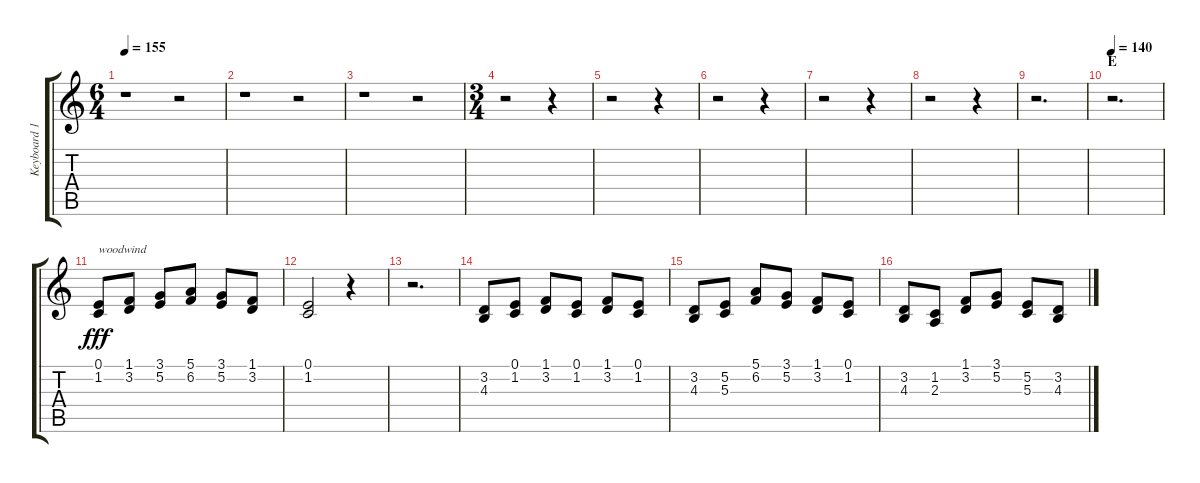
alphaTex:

\track ("Keyboard 1" "Keyboard 1") {instrument brasssection}
\staff {score tabs}
\tuning (E4 B3 G3 D3 A2 E2) {hide}
\ts (6 4)
\tempo 155
\clef g2
\ks c
r.1{dy fff} r.2 |
r.1 r.2 |
r.1 r.2 |
\ts (3 4)
r.2 r.4 |
r.2 r.4 |
r.2 r.4 |
r.2 r.4 |
r.2 r.4 |
r.2{d} |
\section ("" "E")
\tempo 140
r.2{d} |
(0.1 1.2).8{txt "woodwind" instrument piccolo} (1.1 3.2).8 (3.1 5.2).8 (5.1 6.2).8 (3.1 5.2).8 (1.1 3.2).8 |
(0.1 1.2).2 r.4 |
r.2{d} |
(3.2 4.3).8 (0.1 1.2).8 (1.1 3.2).8 (0.1 1.2).8 (1.1 3.2).8 (0.1 1.2).8 |
(3.2 4.3).8 (5.2 5.3).8 (5.1 6.2).8 (3.1 5.2).8 (1.1 3.2).8 (0.1 1.2).8 |
(3.2 4.3).8 (1.2 2.3).8 (1.1 3.2).8 (3.1 5.2).8 (5.2 5.3).8 (3.2 4.3).8
